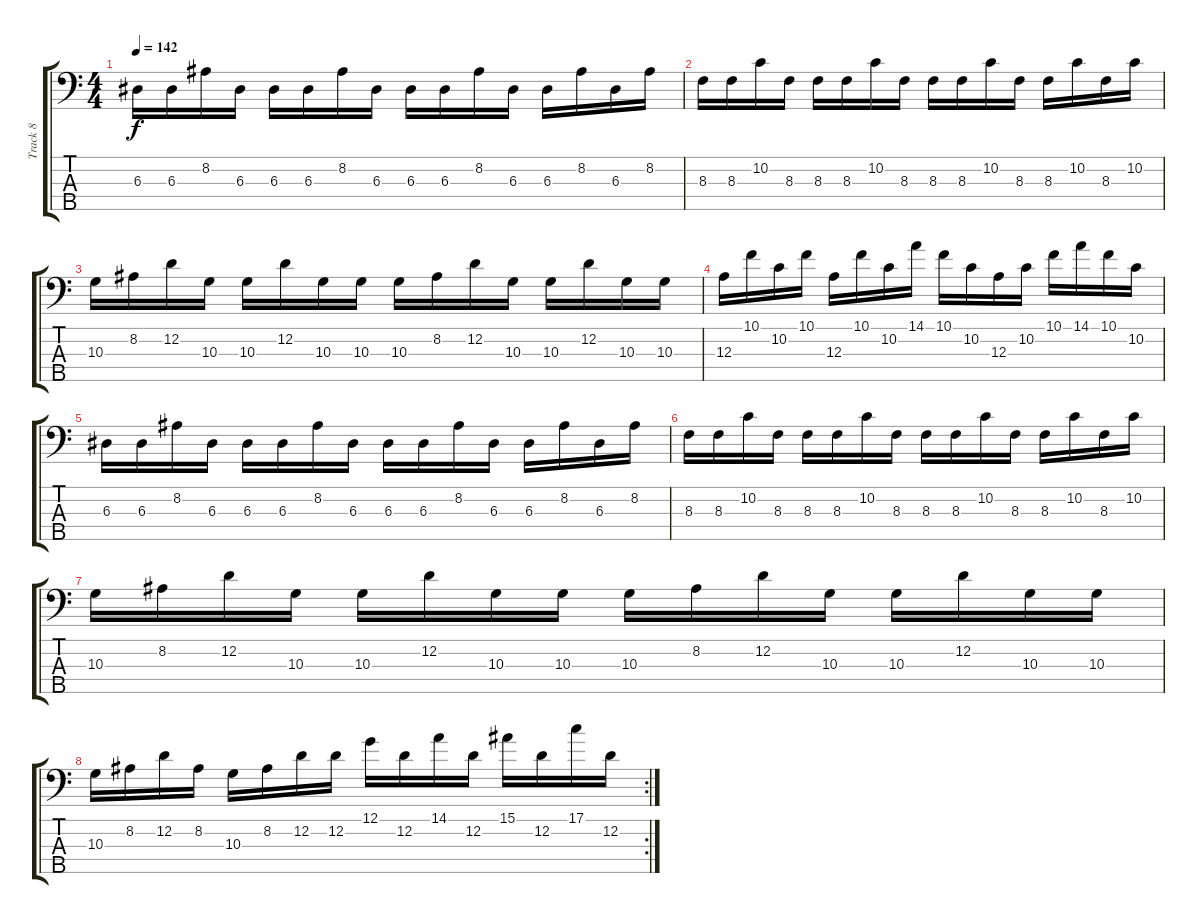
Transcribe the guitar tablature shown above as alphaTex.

\track ("Track 8" "Track 8") {instrument electricbassfinger}
\staff {score tabs}
\tuning (G2 D2 A1 E1 B0) {hide}
\ts (4 4)
\tempo 142
\clef f4
\ks c
6.3.16{dy f} 6.3.16 8.2.16 6.3.16 6.3.16 6.3.16 8.2.16 6.3.16 6.3.16 6.3.16 8.2.16 6.3.16 6.3.16 8.2.16 6.3.16 8.2.16 |
8.3.16 8.3.16 10.2.16 8.3.16 8.3.16 8.3.16 10.2.16 8.3.16 8.3.16 8.3.16 10.2.16 8.3.16 8.3.16 10.2.16 8.3.16 10.2.16 |
10.3.16 8.2.16 12.2.16 10.3.16 10.3.16 12.2.16 10.3.16 10.3.16 10.3.16 8.2.16 12.2.16 10.3.16 10.3.16 12.2.16 10.3.16 10.3.16 |
12.3.16 10.1.16 10.2.16 10.1.16 12.3.16 10.1.16 10.2.16 14.1.16 10.1.16 10.2.16 12.3.16 10.2.16 10.1.16 14.1.16 10.1.16 10.2.16 |
6.3.16 6.3.16 8.2.16 6.3.16 6.3.16 6.3.16 8.2.16 6.3.16 6.3.16 6.3.16 8.2.16 6.3.16 6.3.16 8.2.16 6.3.16 8.2.16 |
8.3.16 8.3.16 10.2.16 8.3.16 8.3.16 8.3.16 10.2.16 8.3.16 8.3.16 8.3.16 10.2.16 8.3.16 8.3.16 10.2.16 8.3.16 10.2.16 |
10.3.16 8.2.16 12.2.16 10.3.16 10.3.16 12.2.16 10.3.16 10.3.16 10.3.16 8.2.16 12.2.16 10.3.16 10.3.16 12.2.16 10.3.16 10.3.16 |
\rc 2
10.3.16 8.2.16 12.2.16 8.2.16 10.3.16 8.2.16 12.2.16 12.2.16 12.1.16 12.2.16 14.1.16 12.2.16 15.1.16 12.2.16 17.1.16 12.2.16
